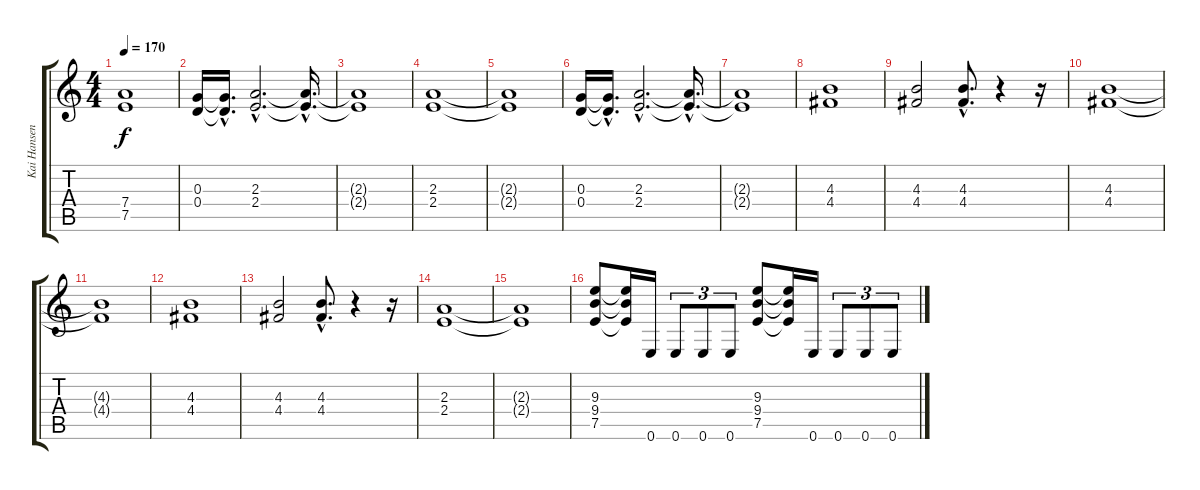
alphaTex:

\track ("Kai Hansen" "Kai Hansen") {instrument distortionguitar}
\staff {score tabs}
\tuning (E4 B3 G3 D3 A2 E2) {hide}
\ts (4 4)
\tempo 170
\clef g2
\ks c
(7.4{t} 7.5{t}).1{dy f} |
(0.3 0.4).16 (0.3{hac t} 0.4{hac t}).16{d} (2.3{hac} 2.4{hac}).2{d} (2.3{hac t} 2.4{hac t}).16{d} |
(2.3{t} 2.4{t}).1 |
(2.3 2.4).1 |
(2.3{t} 2.4{t}).1 |
(0.3 0.4).16 (0.3{hac t} 0.4{hac t}).16{d} (2.3{hac} 2.4{hac}).2{d} (2.3{hac t} 2.4{hac t}).16{d} |
(2.3{t} 2.4{t}).1 |
(4.3 4.4).1 |
(4.3 4.4).2 (4.3{hac} 4.4{hac}).8{d} r.4 r.16 |
(4.3 4.4).1 |
(4.3{t} 4.4{t}).1 |
(4.3 4.4).1 |
(4.3 4.4).2 (4.3{hac} 4.4{hac}).8{d} r.4 r.16 |
(2.3 2.4).1 |
(2.3{t} 2.4{t}).1 |
(9.3 9.4 7.5).8{instrument distortionguitar} (9.3{t} 9.4{t} 7.5{t}).16 0.6.16{instrument electricguitarmuted} 0.6.8{tu (3 2)} 0.6.8{tu (3 2)} 0.6.8{tu (3 2)} (9.3 9.4 7.5).8{instrument distortionguitar} (9.3{t} 9.4{t} 7.5{t}).16 0.6.16{instrument electricguitarmuted} 0.6.8{tu (3 2)} 0.6.8{tu (3 2)} 0.6.8{tu (3 2)}
